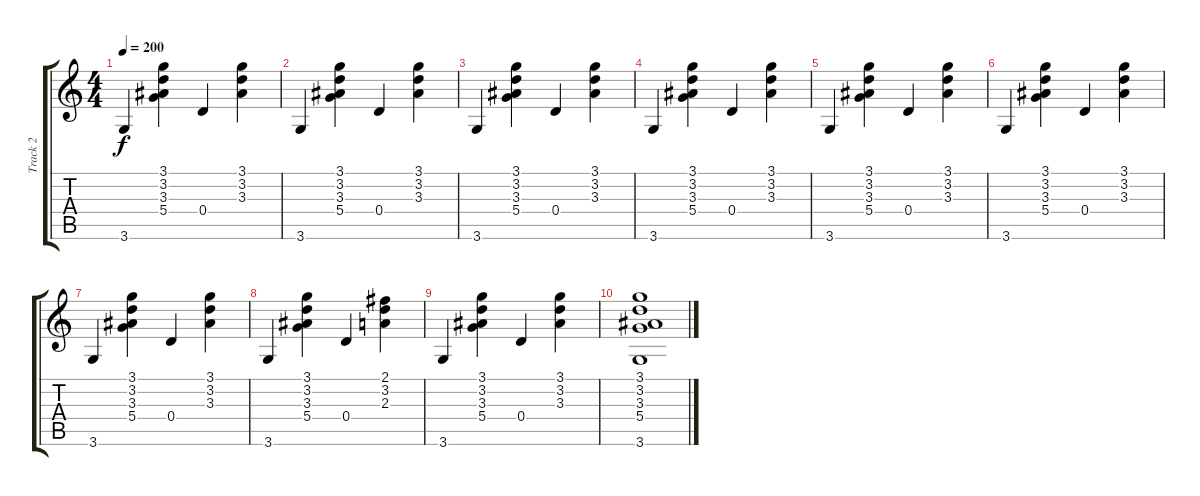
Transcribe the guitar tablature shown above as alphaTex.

\track ("Track 2" "Track 2") {instrument acousticguitarsteel}
\staff {score tabs}
\tuning (E4 B3 G3 D3 A2 E2) {hide}
\ts (4 4)
\tempo 200
\clef g2
\ks c
3.6.4{dy f} (3.1 3.2 3.3 5.4).4 0.4.4 (3.1 3.2 3.3).4 |
3.6.4 (3.1 3.2 3.3 5.4).4 0.4.4 (3.1 3.2 3.3).4 |
3.6.4 (3.1 3.2 3.3 5.4).4 0.4.4 (3.1 3.2 3.3).4 |
3.6.4 (3.1 3.2 3.3 5.4).4 0.4.4 (3.1 3.2 3.3).4 |
3.6.4 (3.1 3.2 3.3 5.4).4 0.4.4 (3.1 3.2 3.3).4 |
3.6.4 (3.1 3.2 3.3 5.4).4 0.4.4 (3.1 3.2 3.3).4 |
3.6.4 (3.1 3.2 3.3 5.4).4 0.4.4 (3.1 3.2 3.3).4 |
3.6.4 (3.1 3.2 3.3 5.4).4 0.4.4 (2.1 3.2 2.3).4 |
3.6.4 (3.1 3.2 3.3 5.4).4 0.4.4 (3.1 3.2 3.3).4 |
(3.1 3.2 3.3 5.4 3.6).1
